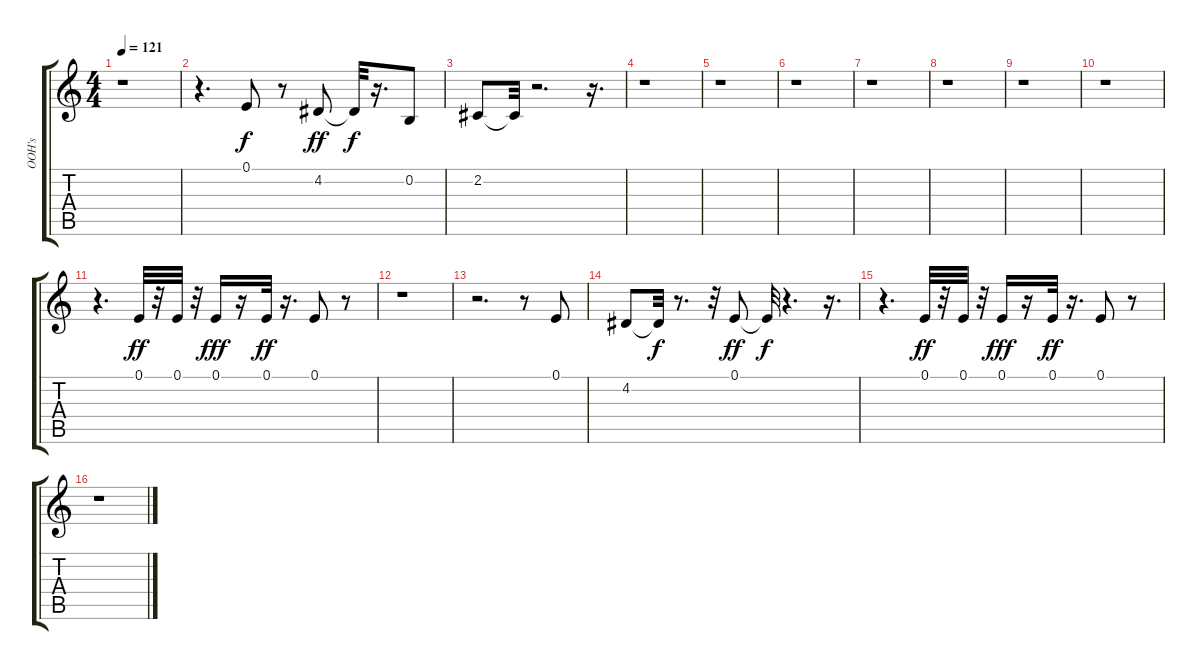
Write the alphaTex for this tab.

\track ("OOH's" "OOH's") {instrument voiceoohs}
\staff {score tabs}
\tuning (E4 B3 G3 D3 A2 E2) {hide}
\ts (4 4)
\tempo 121
\clef g2
\ks c
r.1{dy f} |
r.4{d} 0.1.8 r.8 4.2.8{dy ff} 4.2{t}.32{dy f} r.16{d} 0.2.8 |
2.2.8 2.2{t}.32 r.2{d} r.16{d} |
r.1 |
r.1 |
r.1 |
r.1 |
r.1 |
r.1 |
r.1 |
r.4{d} 0.1.32{dy ff} r.32 0.1.32 r.32 0.1.16{dy fff} r.16 0.1.32{dy ff} r.16{d} 0.1.8 r.8 |
r.1 |
r.2{d} r.8 0.1.8 |
4.2.8 4.2{t}.32{dy f} r.8{d} r.32 0.1.8{dy ff} 0.1{t}.32{dy f} r.4{d} r.16{d} |
r.4{d} 0.1.32{dy ff} r.32 0.1.32 r.32 0.1.16{dy fff} r.16 0.1.32{dy ff} r.16{d} 0.1.8 r.8 |
r.1
